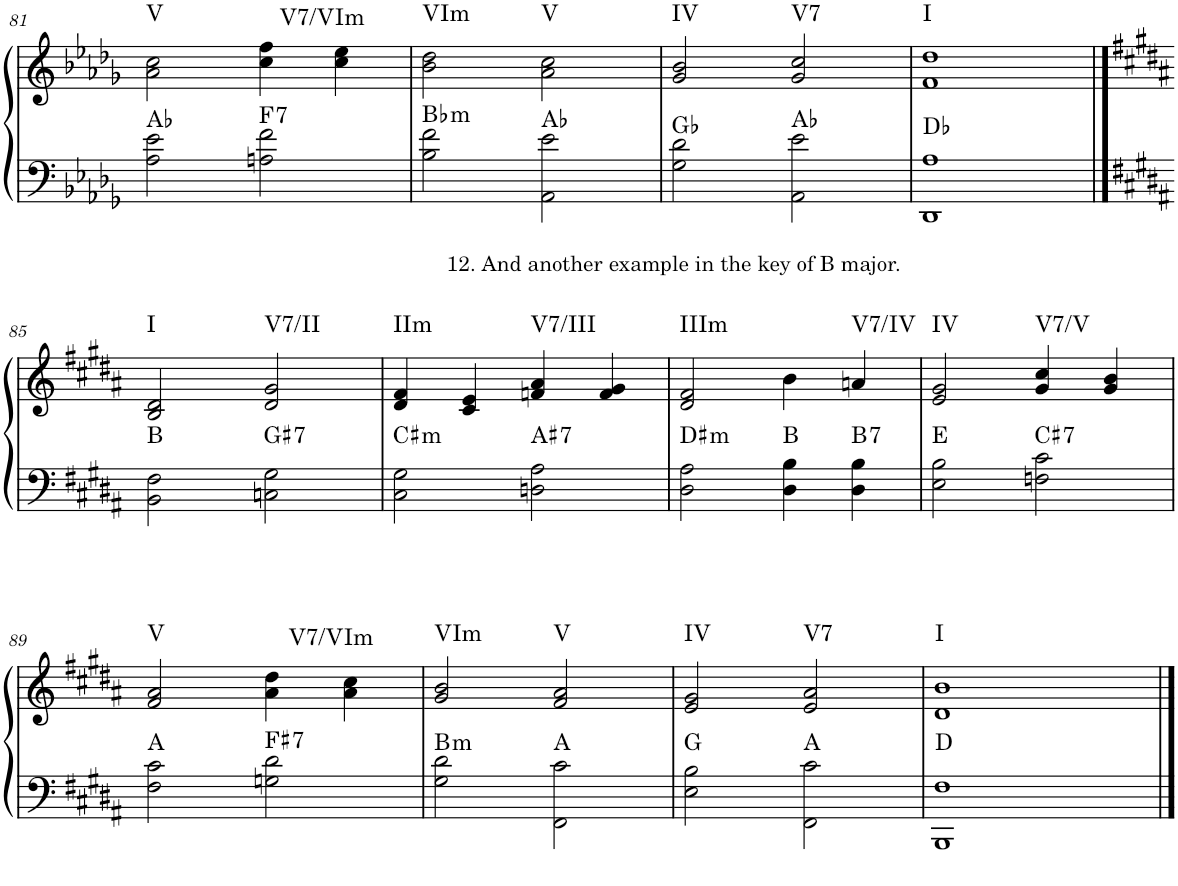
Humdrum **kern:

**kern	**kern	**harte
*part1	*part1	*part1
*staff2	*staff1	*
*I"Piano	*	*
*I'Pno.	*	*
!!LO:PB:g=z
*clefF4	*clefG2	*
*k[b-e-a-d-g-]	*k[b-e-a-d-g-]	*
*M4/4	*M4/4	*
=81	=81	=81
!	!	!LO:H:n=1:kt=V
2A-\ 2e-\	2a-\ 2cc\	N Ab:maj
!	!	!LO:H:kt=7
2An\ 2f\	4cc\ 4ff\	F:7
!	!	!LO:H:kt=V7/VIm
.	4cc\ 4ee-\	N
=82	=82	=82
!	!	!LO:H:n=1:kt=VIm
!	!	!LO:H:n=2:kt=m
2B-\ 2f\	2b-\ 2dd-\	N Bb:min
!	!	!LO:H:n=1:kt=V
2AA-\ 2e-\	2a-\ 2cc\	N Ab:maj
=83	=83	=83
!	!	!LO:H:n=1:kt=IV
2G-\ 2d-\	2g-/ 2b-/	N Gb:maj
!	!	!LO:H:n=1:kt=V7
2AA-\ 2e-\	2g-/ 2cc/	N Ab:maj
=84	=84	=84
!	!	!LO:H:n=1:kt=I
1DD- 1A-	1f 1dd-	N Db:maj
!!LO:LB:g=z
==85	==85	==85
*k[f#c#g#d#a#]	*k[f#c#g#d#a#]	*
!	!	!LO:H:n=1:kt=I
2BB\ 2F#\	2B/ 2d#/	N B:maj
!	!	!LO:H:n=1:kt=V7/II
!	!	!LO:H:n=2:kt=7
2Cn\ 2G#\	2d#/ 2g#/	N G#:7
=86	=86	=86
!	!	!LO:H:n=1:kt=IIm
!	!	!LO:H:n=2:kt=m
2C#\ 2G#\	4d#/ 4f#/	N C#:min
!	!LO:TX:a:t=12. And another example in the key of B major.	!
.	4c#/ 4e/	.
!	!	!LO:H:n=1:kt=V7/III
!	!	!LO:H:n=2:kt=7
2Dn\ 2A#\	4fn/ 4a#/	N A#:7
.	4f/ 4g#/	.
=87	=87	=87
!	!	!LO:H:n=1:kt=IIIm
!	!	!LO:H:n=2:kt=m
2D#\ 2A#\	2d#/ 2f#/	N D#:min
4D#\ 4B\	4b\	B:maj
!	!	!LO:H:n=1:kt=V7/IV
!	!	!LO:H:n=2:kt=7
4D#\ 4B\	4an/	N B:7
=88	=88	=88
!	!	!LO:H:n=1:kt=IV
2E\ 2B\	2e/ 2g#/	N E:maj
!	!	!LO:H:n=1:kt=V7/V
!	!	!LO:H:n=2:kt=7
2Fn\ 2c#\	4g#/ 4cc#/	N C#:7
.	4g#/ 4b/	.
!!LO:LB:g=z
=89	=89	=89
!	!	!LO:H:n=1:kt=V
2F#\ 2c#\	2f#/ 2a#/	N A:maj
!	!	!LO:H:kt=7
2Gn\ 2d#\	4a#\ 4dd#\	F#:7
!	!	!LO:H:kt=V7/VIm
.	4a#\ 4cc#\	N
=90	=90	=90
!	!	!LO:H:n=1:kt=VIm
!	!	!LO:H:n=2:kt=m
2G#\ 2d#\	2g#/ 2b/	N B:min
!	!	!LO:H:n=1:kt=V
2FF#\ 2c#\	2f#/ 2a#/	N A:maj
=91	=91	=91
!	!	!LO:H:n=1:kt=IV
2E\ 2B\	2e/ 2g#/	N G:maj
!	!	!LO:H:n=1:kt=V7
2FF#\ 2c#\	2e/ 2a#/	N A:maj
=92	=92	=92
!	!	!LO:H:n=1:kt=I
1BBB 1F#	1d# 1b	N D:maj
==	==	==
*-	*-	*-
